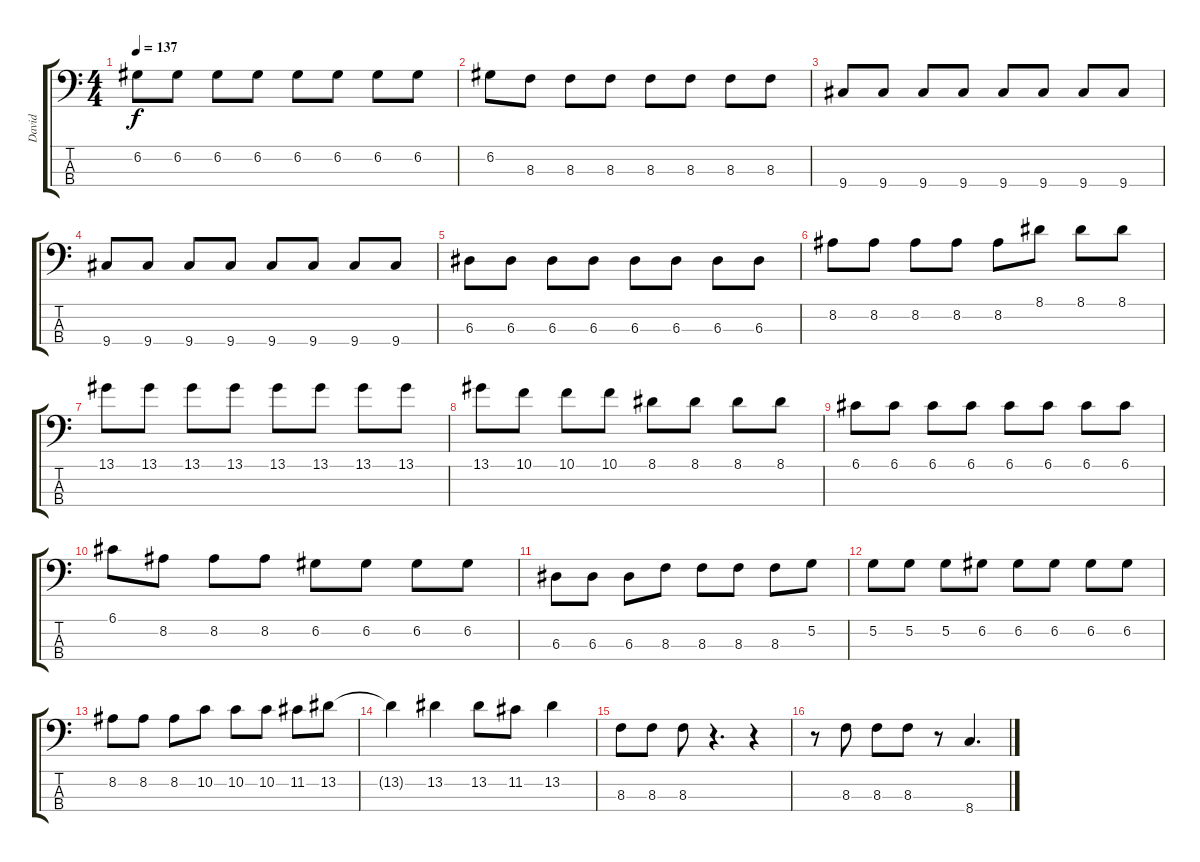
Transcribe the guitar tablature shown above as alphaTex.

\track ("David" "David") {instrument electricbasspick}
\staff {score tabs}
\tuning (G2 D2 A1 E1) {hide}
\ts (4 4)
\tempo 137
\clef f4
\ks c
6.2.8{dy f} 6.2.8 6.2.8 6.2.8 6.2.8 6.2.8 6.2.8 6.2.8 |
6.2.8 8.3.8 8.3.8 8.3.8 8.3.8 8.3.8 8.3.8 8.3.8 |
9.4.8 9.4.8 9.4.8 9.4.8 9.4.8 9.4.8 9.4.8 9.4.8 |
9.4.8 9.4.8 9.4.8 9.4.8 9.4.8 9.4.8 9.4.8 9.4.8 |
6.3.8 6.3.8 6.3.8 6.3.8 6.3.8 6.3.8 6.3.8 6.3.8 |
8.2.8 8.2.8 8.2.8 8.2.8 8.2.8 8.1.8 8.1.8 8.1.8 |
13.1.8 13.1.8 13.1.8 13.1.8 13.1.8 13.1.8 13.1.8 13.1.8 |
13.1.8 10.1.8 10.1.8 10.1.8 8.1.8 8.1.8 8.1.8 8.1.8 |
6.1.8 6.1.8 6.1.8 6.1.8 6.1.8 6.1.8 6.1.8 6.1.8 |
6.1.8 8.2.8 8.2.8 8.2.8 6.2.8 6.2.8 6.2.8 6.2.8 |
6.3.8 6.3.8 6.3.8 8.3.8 8.3.8 8.3.8 8.3.8 5.2.8 |
5.2.8 5.2.8 5.2.8 6.2.8 6.2.8 6.2.8 6.2.8 6.2.8 |
8.2.8 8.2.8 8.2.8 10.2.8 10.2.8 10.2.8 11.2.8 13.2.8 |
13.2{t}.4 13.2.4 13.2.8 11.2.8 13.2.4 |
8.3.8 8.3.8 8.3.8 r.4{d} r.4 |
r.8 8.3.8 8.3.8 8.3.8 r.8 8.4.4{d}
